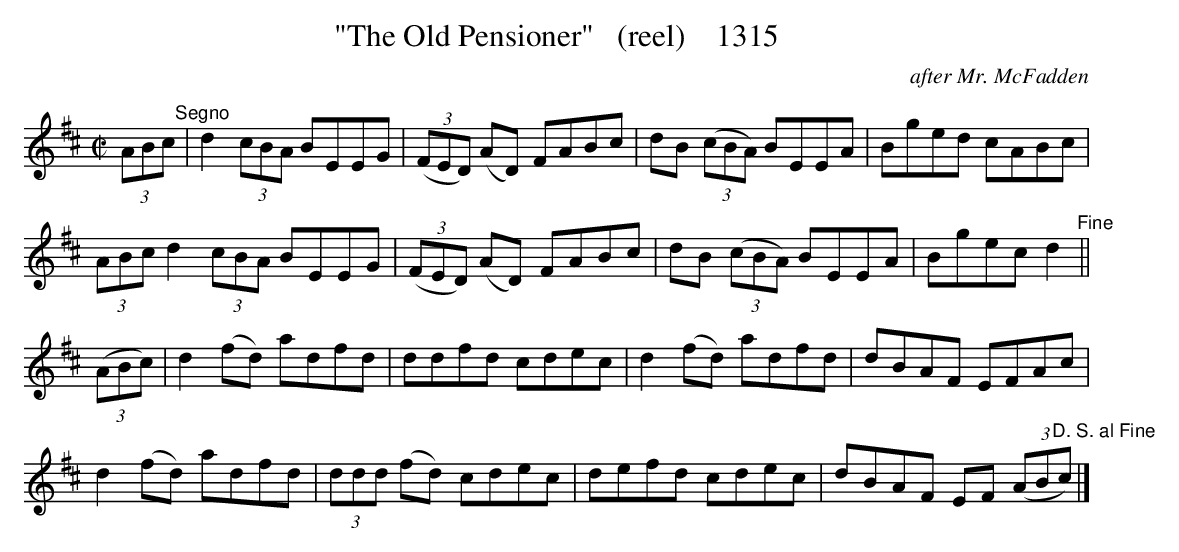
X:1
T:"The Old Pensioner"   (reel)    1315
C:after Mr. McFadden
BRENNAN July 2003 (HTTP://WWW.SOSYOURMOM.COM)
M:C|
L:1/8
K:D
(3ABc"^Segno"|d2 (3cBA BEEG| (3(FED) (AD) FABc|dB  (3(cBA) BEEA|Bged cABc|
 (3ABc d2 (3cBA BEEG|(3(FED) (AD) FABc|dB  (3(cBA) BEEA|Bgec d2"^Fine"||
(3(ABc)|d2(fd) adfd|ddfd cdec|d2(fd) adfd|dBAF EFAc|
d2(fd) adfd| (3ddd (fd) cdec|defd cdec|dBAF EF  (3(AB"^D. S. al Fine"c)|]
